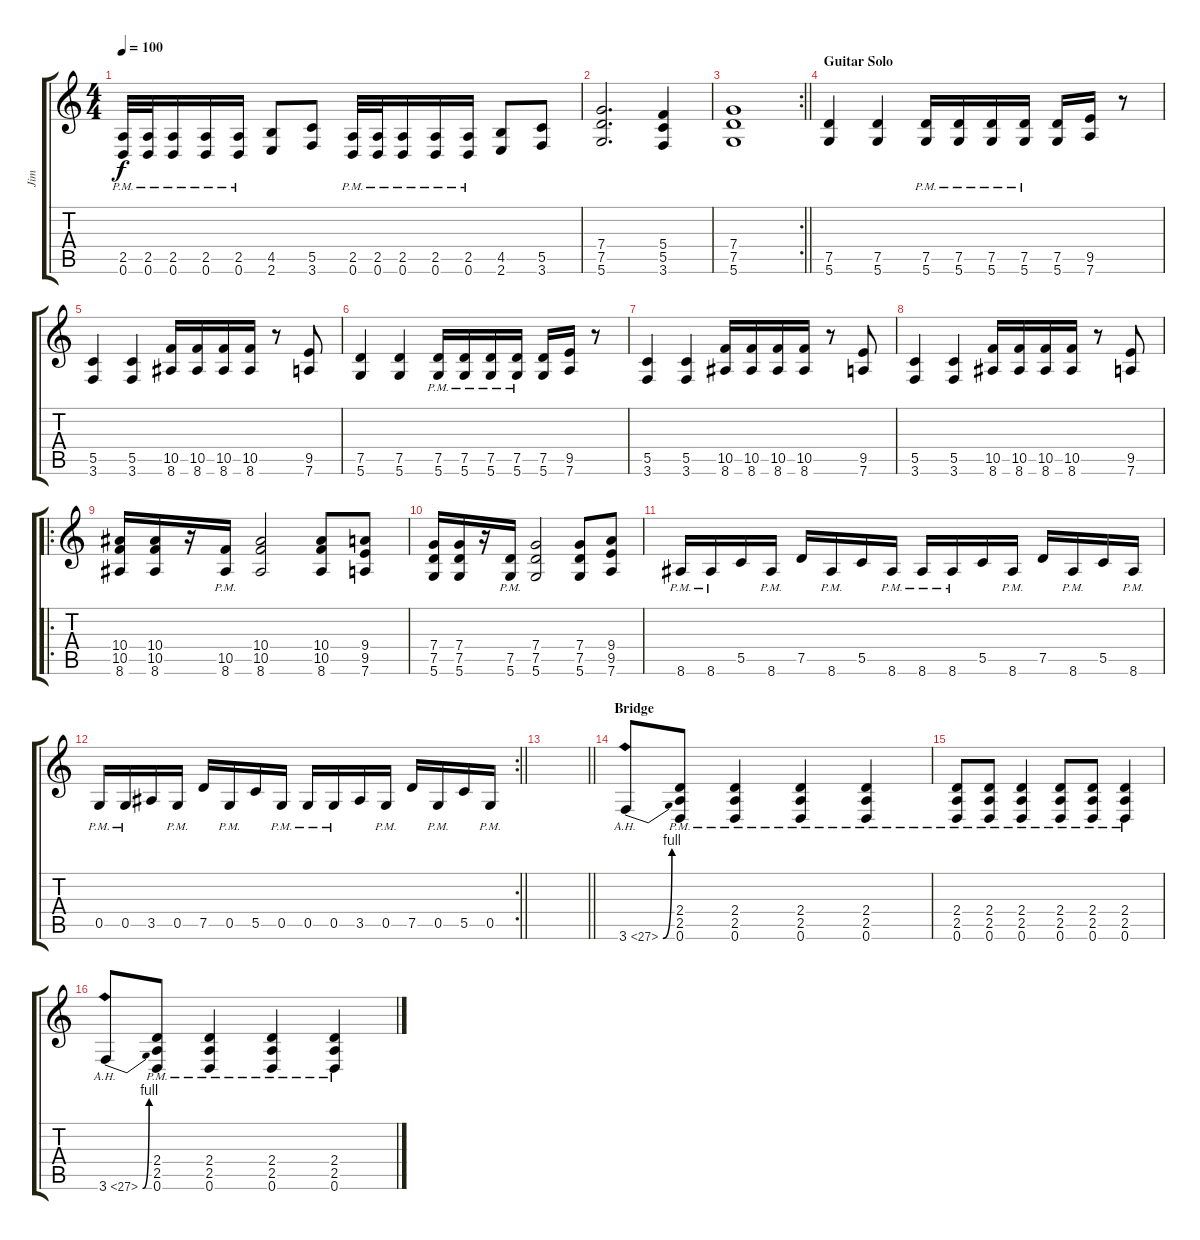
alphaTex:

\track ("Jim" "Jim") {instrument distortionguitar}
\staff {score tabs}
\tuning (D4 A3 F3 C3 G2 D2) {hide}
\ts (4 4)
\tempo 100
\clef g2
\ks c
(2.5{pm} 0.6{pm}).32{dy f} (2.5{pm} 0.6{pm}).32 (2.5{pm} 0.6{pm}).16 (2.5{pm} 0.6{pm}).16 (2.5{pm} 0.6{pm}).16 (4.5 2.6).8 (5.5 3.6).8 (2.5{pm} 0.6{pm}).32 (2.5{pm} 0.6{pm}).32 (2.5{pm} 0.6{pm}).16 (2.5{pm} 0.6{pm}).16 (2.5{pm} 0.6{pm}).16 (4.5 2.6).8 (5.5 3.6).8 |
(7.4 7.5 5.6).2{d} (5.4 5.5 3.6).4 |
\rc 2
\barLineRight lightlight
(7.4 7.5 5.6).1 |
\section ("" "Guitar Solo")
(7.5 5.6).4 (7.5 5.6).4 (7.5{pm} 5.6{pm}).16 (7.5{pm} 5.6{pm}).16 (7.5{pm} 5.6{pm}).16 (7.5{pm} 5.6{pm}).16 (7.5 5.6).16 (9.5 7.6).16 r.8 |
(5.5 3.6).4 (5.5 3.6).4 (10.5 8.6).16 (10.5 8.6).16 (10.5 8.6).16 (10.5 8.6).16 r.8 (9.5 7.6).8 |
(7.5 5.6).4 (7.5 5.6).4 (7.5{pm} 5.6{pm}).16 (7.5{pm} 5.6{pm}).16 (7.5{pm} 5.6{pm}).16 (7.5{pm} 5.6{pm}).16 (7.5 5.6).16 (9.5 7.6).16 r.8 |
(5.5 3.6).4 (5.5 3.6).4 (10.5 8.6).16 (10.5 8.6).16 (10.5 8.6).16 (10.5 8.6).16 r.8 (9.5 7.6).8 |
(5.5 3.6).4 (5.5 3.6).4 (10.5 8.6).16 (10.5 8.6).16 (10.5 8.6).16 (10.5 8.6).16 r.8 (9.5 7.6).8 |
\ro
(10.4 10.5 8.6).16 (10.4 10.5 8.6).16 r.16 (10.5{pm} 8.6{pm}).16 (10.4 10.5 8.6).2 (10.4 10.5 8.6).8 (9.4 9.5 7.6).8 |
(7.4 7.5 5.6).16 (7.4 7.5 5.6).16 r.16 (7.5{pm} 5.6{pm}).16 (7.4 7.5 5.6).2 (7.4 7.5 5.6).8 (9.4 9.5 7.6).8 |
8.6{pm}.16 8.6{pm}.16 5.5.16 8.6{pm}.16 7.5.16 8.6{pm}.16 5.5.16 8.6{pm}.16 8.6{pm}.16 8.6{pm}.16 5.5.16 8.6{pm}.16 7.5.16 8.6{pm}.16 5.5.16 8.6{pm}.16 |
\rc 2
\barLineRight lightlight
0.5{pm}.16 0.5{pm}.16 3.5.16 0.5{pm}.16 7.5.16 0.5{pm}.16 5.5.16 0.5{pm}.16 0.5{pm}.16 0.5{pm}.16 3.5.16 0.5{pm}.16 7.5.16 0.5{pm}.16 5.5.16 0.5{pm}.16 |
\barLineRight lightlight
|
\section ("" "Bridge")
3.6{be (bend 0 0 60 4) ah 24}.8 (2.4{pm} 2.5{pm} 0.6{pm}).8 (2.4{pm} 2.5{pm} 0.6{pm}).4 (2.4{pm} 2.5{pm} 0.6{pm}).4 (2.4{pm} 2.5{pm} 0.6{pm}).4 |
(2.4{pm} 2.5{pm} 0.6{pm}).8 (2.4{pm} 2.5{pm} 0.6{pm}).8 (2.4{pm} 2.5{pm} 0.6{pm}).4 (2.4{pm} 2.5{pm} 0.6{pm}).8 (2.4{pm} 2.5{pm} 0.6{pm}).8 (2.4{pm} 2.5{pm} 0.6{pm}).4 |
3.6{be (bend 0 0 60 4) ah 24}.8 (2.4{pm} 2.5{pm} 0.6{pm}).8 (2.4{pm} 2.5{pm} 0.6{pm}).4 (2.4{pm} 2.5{pm} 0.6{pm}).4 (2.4{pm} 2.5{pm} 0.6{pm}).4
